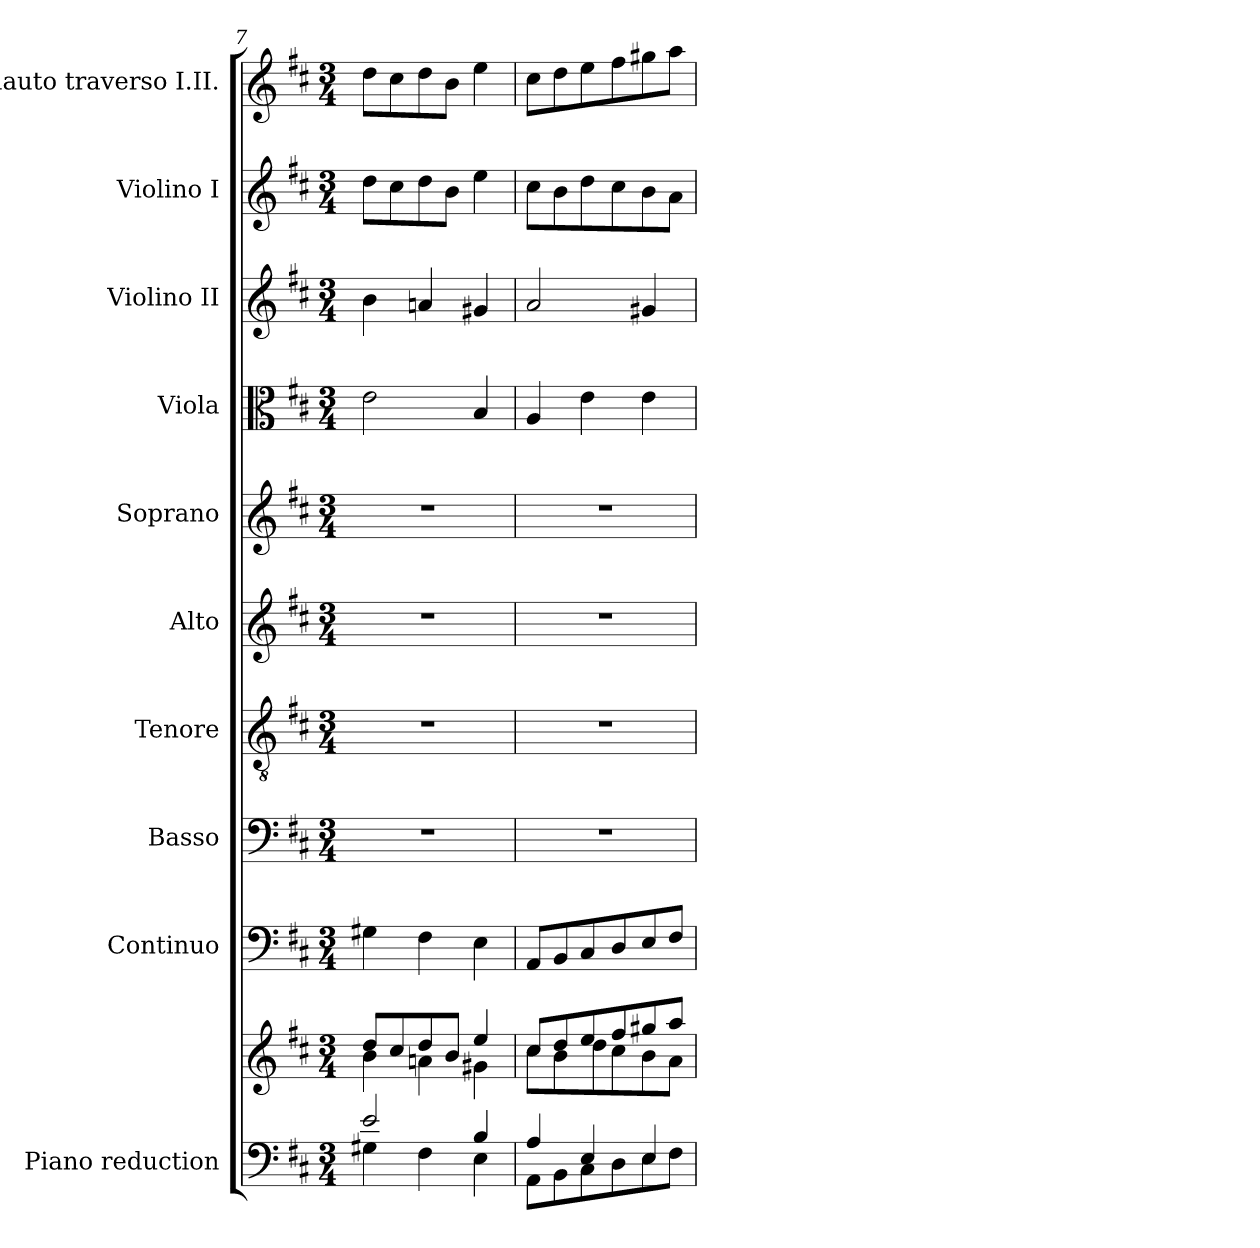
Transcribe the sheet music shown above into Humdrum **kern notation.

**kern	**kern	**kern	**kern	**kern	**kern	**kern	**kern	**kern	**kern	**kern
*part10	*part10	*part9	*part8	*part7	*part6	*part5	*part4	*part3	*part2	*part1
*staff11	*staff10	*staff9	*staff8	*staff7	*staff6	*staff5	*staff4	*staff3	*staff2	*staff1
*I"Piano reduction	*	*I"Continuo	*I"Basso	*I"Tenore	*I"Alto	*I"Soprano	*I"Viola	*I"Violino II	*I"Violino I	*I"Flauto traverso I.II.
*I'Pno	*	*	*	*	*	*	*I'Vla	*I'Vln	*I'Vln	*I'Fl
*clefF4	*clefG2	*clefF4	*clefF4	*clefGv2	*clefG2	*clefG2	*clefC3	*clefG2	*clefG2	*clefG2
*k[f#c#]	*k[f#c#]	*k[f#c#]	*k[f#c#]	*k[f#c#]	*k[f#c#]	*k[f#c#]	*k[f#c#]	*k[f#c#]	*k[f#c#]	*k[f#c#]
*M3/4	*M3/4	*M3/4	*M3/4	*M3/4	*M3/4	*M3/4	*M3/4	*M3/4	*M3/4	*M3/4
=7	=7	=7	=7	=7	=7	=7	=7	=7	=7	=7
*^	*^	*	*	*	*	*	*	*	*	*
2e/	4G#X\	8dd/L	4b\	4G#X\	2.r	2.r	2.r	2.r	2e\	4b\	8dd\L	8dd\L
.	.	8cc#/	.	.	.	.	.	.	.	.	8cc#\	8cc#\
.	4F#\	8dd/	4an\	4F#\	.	.	.	.	.	4an/	8dd\	8dd\
.	.	8b/J	.	.	.	.	.	.	.	.	8b\J	8b\J
4B/	4E\	4ee/	4g#X\	4E\	.	.	.	.	4B/	4g#X/	4ee\	4ee\
!!LO:PB:g=z
=8	=8	=8	=8	=8	=8	=8	=8	=8	=8	=8	=8	=8
4A/	8AA\L	8cc#/L	8cc#\L	8AA/L	2.r	2.r	2.r	2.r	4A/	2a/	8cc#\L	8cc#\L
.	8BB\	8dd/	8b\	8BB/	.	.	.	.	.	.	8b\	8dd\
4E/	8C#\	8ee/	8dd\	8C#/	.	.	.	.	4e\	.	8dd\	8ee\
.	8D\	8ff#/	8cc#\	8D/	.	.	.	.	.	.	8cc#\	8ff#\
4E/	8E\	8gg#X/	8b\	8E/	.	.	.	.	4e\	4g#X/	8b\	8gg#X\
.	8F#\J	8aa/J	8a\J	8F#/J	.	.	.	.	.	.	8a\J	8aa\J
*v	*v	*	*	*	*	*	*	*	*	*	*	*
*	*v	*v	*	*	*	*	*	*	*	*	*
=	=	=	=	=	=	=	=	=	=	=
*-	*-	*-	*-	*-	*-	*-	*-	*-	*-	*-
